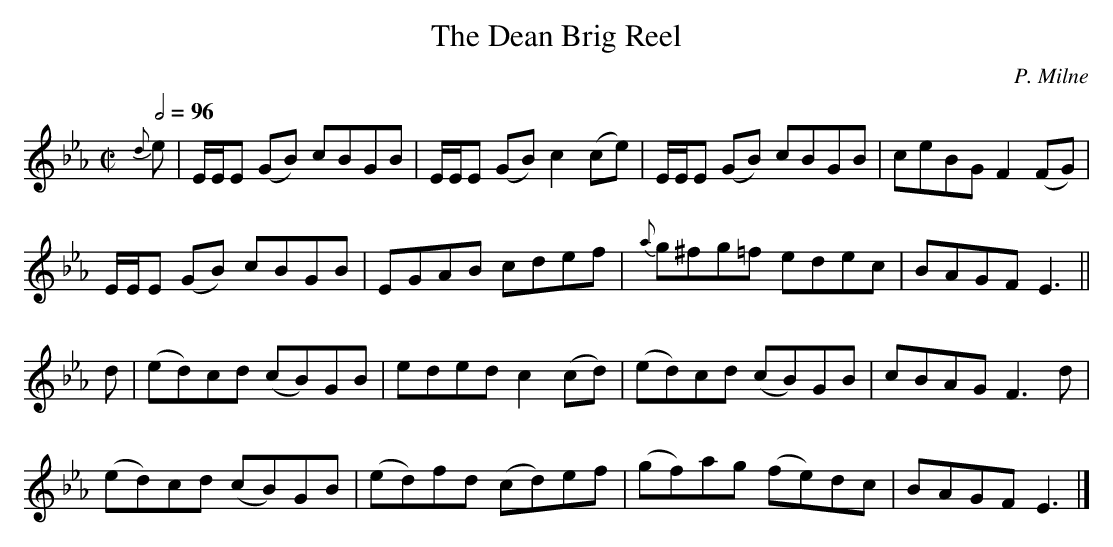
X:1
T:The Dean Brig Reel
C:P. Milne
M:C|
L:1/8
Q:1/2=96
K:Eb
{d}e| E/E/E (GB) cBGB | E/E/E (GB) c2(ce)|   E/E/E (GB) cBGB |ceBG F2(FG)|
      E/E/E (GB) cBGB | EGAB       cdef  |{a}g^fg=f     edec |BAGF E3   ||
   d|(ed)cd     (cB)GB| eded       c2(cd)| (ed)cd      (cB)GB|cBAG F3  d |
     (ed)cd     (cB)GB|(ed)fd     (cd)ef | (gf)ag      (fe)dc|BAGF E3   |]
